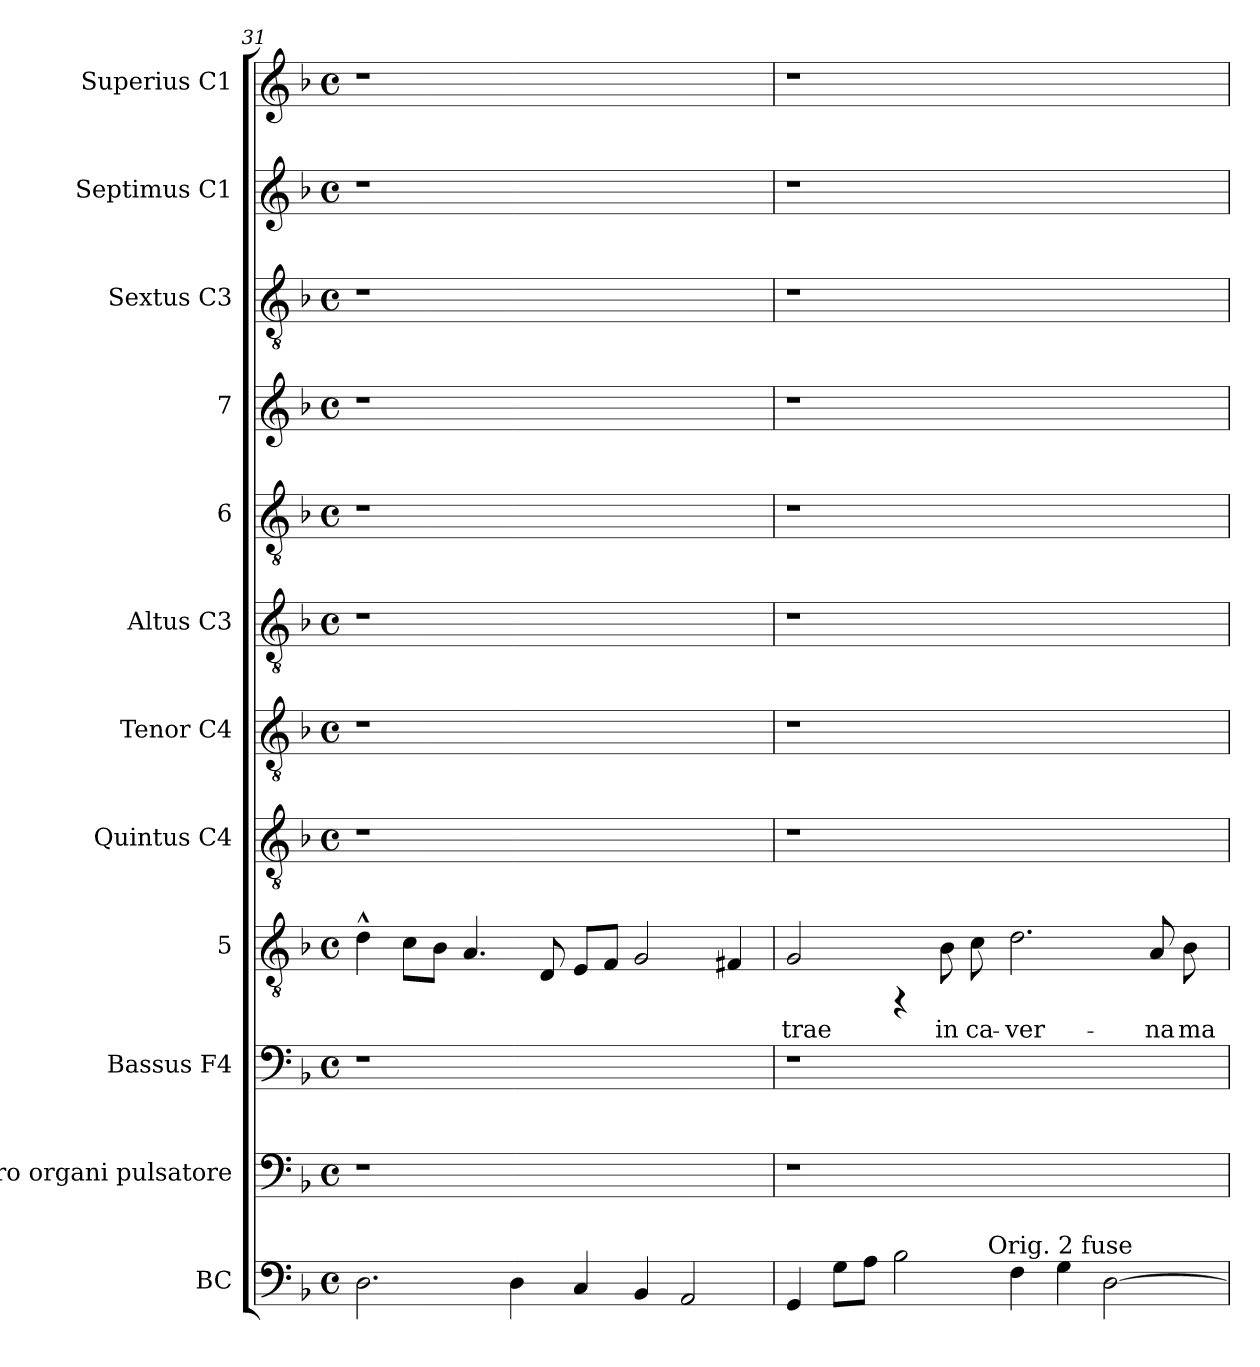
**kern	**text	**kern	**kern	**kern	**text	**kern	**kern	**kern	**kern	**kern	**kern	**kern	**kern
*part12	*part12	*part11	*part10	*part9	*part9	*part8	*part7	*part6	*part5	*part4	*part3	*part2	*part1
*staff12	*staff12	*staff11	*staff10	*staff9	*staff9	*staff8	*staff7	*staff6	*staff5	*staff4	*staff3	*staff2	*staff1
*I"BC	*	*I"pro organi  pulsatore	*I"Bassus  F4	*I"5	*	*I"Quintus  C4	*I"Tenor  C4	*I"Altus  C3	*I"6	*I"7	*I"Sextus  C3	*I"Septimus  C1	*I"Superius  C1
*I'BC	*	*	*I'B	*	*	*	*I'T	*I'A	*	*	*	*	*I'S
!!LO:LB:g=z
*clefF4	*	*clefF4	*clefF4	*clefGv2	*	*clefGv2	*clefGv2	*clefGv2	*clefGv2	*clefG2	*clefGv2	*clefG2	*clefG2
*k[b-]	*	*k[b-]	*k[b-]	*k[b-]	*	*k[b-]	*k[b-]	*k[b-]	*k[b-]	*k[b-]	*k[b-]	*k[b-]	*k[b-]
*F:	*	*F:	*F:	*F:	*	*F:	*F:	*F:	*F:	*F:	*F:	*F:	*F:
*M4/4	*	*M4/4	*M4/4	*M4/4	*	*M4/4	*M4/4	*M4/4	*M4/4	*M4/4	*M4/4	*M4/4	*M4/4
*met(c)	*	*met(c)	*met(c)	*met(c)	*	*met(c)	*met(c)	*met(c)	*met(c)	*met(c)	*met(c)	*met(c)	*met(c)
=31	=31	=31	=31	=31	=31	=31	=31	=31	=31	=31	=31	=31	=31
!	!LO:LY:a:cj	!	!	!	!LO:LY:b:cj	!	!	!	!	!	!	!	!
2.D\	.	1r	1r	4d^^>\	--	1r	1r	1r	1r	1r	1r	1r	1r
!	!	!	!	!	!LO:LY:b:cj	!	!	!	!	!	!	!	!
.	.	.	.	8c\L	--	.	.	.	.	.	.	.	.
!	!	!	!	!	!LO:LY:b:cj	!	!	!	!	!	!	!	!
.	.	.	.	8B-\J	--	.	.	.	.	.	.	.	.
!	!	!	!	!	!LO:LY:b:cj	!	!	!	!	!	!	!	!
.	.	.	.	4.A/	--	.	.	.	.	.	.	.	.
!	!LO:LY:a:cj	!	!	!	!	!	!	!	!	!	!	!	!
4D\	.	.	.	.	.	.	.	.	.	.	.	.	.
!	!	!	!	!	!LO:LY:b:cj	!	!	!	!	!	!	!	!
.	.	.	.	8D/	--	.	.	.	.	.	.	.	.
!	!LO:LY:a:cj	!	!	!	!LO:LY:b:cj	!	!	!	!	!	!	!	!
4C/	.	1ryy	1ryy	8E/L	--	1ryy	1ryy	1ryy	1ryy	1ryy	1ryy	1ryy	1ryy
!	!	!	!	!	!LO:LY:b:cj	!	!	!	!	!	!	!	!
.	.	.	.	8F/J	--	.	.	.	.	.	.	.	.
!	!LO:LY:a:cj	!	!	!	!LO:LY:b:cj	!	!	!	!	!	!	!	!
4BB-/	.	.	.	2G/	--	.	.	.	.	.	.	.	.
!	!LO:LY:a:cj	!	!	!	!	!	!	!	!	!	!	!	!
2AA/	.	.	.	.	.	.	.	.	.	.	.	.	.
!	!	!	!	!	!LO:LY:b:cj	!	!	!	!	!	!	!	!
.	.	.	.	4F#X/	--	.	.	.	.	.	.	.	.
=32	=32	=32	=32	=32	=32	=32	=32	=32	=32	=32	=32	=32	=32
!	!LO:LY:a:cj	!	!	!	!LO:LY:b:cj	!	!	!	!	!	!	!	!
*^	*	*	*	*	*	*	*	*	*	*	*	*	*
4GG/	2ryy	.	1r	1r	2G/	-trae	1r	1r	1r	1r	1r	1r	1r	1r
!	!	!LO:LY:a:cj	!	!	!	!	!	!	!	!	!	!	!	!
8G\L	.	.	.	.	.	.	.	.	.	.	.	.	.	.
!	!	!LO:LY:a:cj	!	!	!	!	!	!	!	!	!	!	!	!
8A\J	.	.	.	.	.	.	.	.	.	.	.	.	.	.
!	!	!LO:LY:a:cj	!	!	!	!	!	!	!	!	!	!	!	!
2B-\	4ryy	.	.	.	4rFF	.	.	.	.	.	.	.	.	.
!	!	!	!	!	!	!LO:LY:b:cj	!	!	!	!	!	!	!	!
.	8ryy	.	.	.	8B-\	in	.	.	.	.	.	.	.	.
!	!	!	!	!	!	!LO:LY:b:cj	!	!	!	!	!	!	!	!
.	32.ryy	.	.	.	8c\	ca-	.	.	.	.	.	.	.	.
!	!LO:TX:a:t=Orig. 2 fuse	!	!	!	!	!	!	!	!	!	!	!	!	!
.	1ryy	.	.	.	.	.	.	.	.	.	.	.	.	.
!	!	!LO:LY:a:cj	!	!	!	!LO:LY:b:cj	!	!	!	!	!	!	!	!
4F\	.	.	1ryy	1ryy	2.d\	-ver-	1ryy	1ryy	1ryy	1ryy	1ryy	1ryy	1ryy	1ryy
!	!	!LO:LY:a:cj	!	!	!	!	!	!	!	!	!	!	!	!
4G\	.	.	.	.	.	.	.	.	.	.	.	.	.	.
!	!	!LO:LY:a:cj	!	!	!	!	!	!	!	!	!	!	!	!
[>2D\	.	.	.	.	.	.	.	.	.	.	.	.	.	.
!	!	!	!	!	!	!LO:LY:b:cj	!	!	!	!	!	!	!	!
.	.	.	.	.	8A/	-na	.	.	.	.	.	.	.	.
!	!	!	!	!	!	!LO:LY:b:cj	!	!	!	!	!	!	!	!
.	.	.	.	.	8B-\	ma-	.	.	.	.	.	.	.	.
.	16ryy	.	.	.	.	.	.	.	.	.	.	.	.	.
.	64ryy	.	.	.	.	.	.	.	.	.	.	.	.	.
*v	*v	*	*	*	*	*	*	*	*	*	*	*	*	*
=	=	=	=	=	=	=	=	=	=	=	=	=	=
*-	*-	*-	*-	*-	*-	*-	*-	*-	*-	*-	*-	*-	*-
